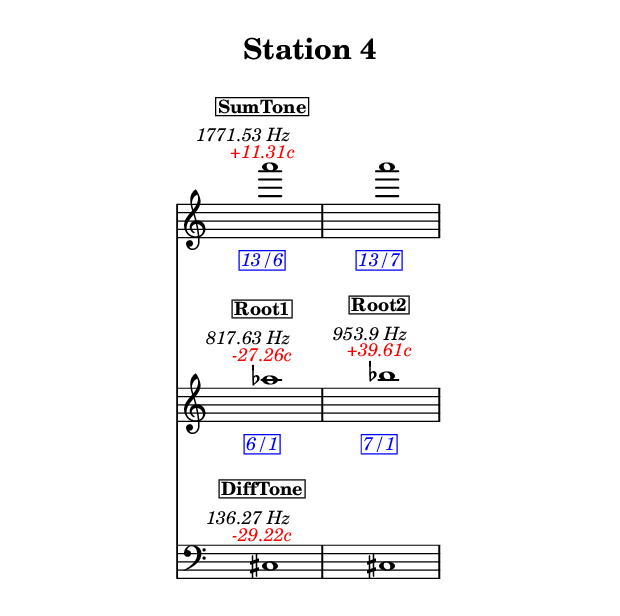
\version "2.20.0"
\language "english"

#(set-default-paper-size "a6" 'portrait)
#(set-global-staff-size 16)

\header {
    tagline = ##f
    title = \markup {
        \pad-around
            #3
            "Station 4"
        }
}

\layout {
    indent = #25
}

\paper {
    systems-per-page = 1
}

\score {
    \new Score
    <<
        \new Staff
        \with
        {
            \remove Time_signature_engraver
        }
        {
            \clef "treble"
            a'''1
            - \tweak color #red
            ^ \markup {
                \halign
                    #0
                    \italic
                        {
                            +11.31c
                        }
                }
            ^ \markup {
                \halign
                    #1
                    \italic
                        {
                            1771.53
                            Hz
                        }
                }
            ^ \markup {
                \pad-around
                    #1
                    \box
                        \vcenter
                            \halign
                                #0
                                \bold
                                    {
                                        SumTone
                                    }
                }
            - \tweak color #blue
            _ \markup {
                \pad-around
                    #1
                    \box
                        \halign
                            #0
                            \italic
                                {
                                    13/6
                                }
                }
            \override Score.NonMusicalPaperColumn.padding = #5
            \clef "treble"
            a'''1
            - \tweak color #blue
            _ \markup {
                \pad-around
                    #1
                    \box
                        \halign
                            #0
                            \italic
                                {
                                    13/7
                                }
                }
        }
        \new Staff
        \with
        {
            \remove Time_signature_engraver
        }
        {
            \clef "treble"
            af''1
            - \tweak color #red
            ^ \markup {
                \halign
                    #0
                    \italic
                        {
                            -27.26c
                        }
                }
            ^ \markup {
                \halign
                    #1
                    \italic
                        {
                            817.63
                            Hz
                        }
                }
            ^ \markup {
                \pad-around
                    #1
                    \box
                        \vcenter
                            \halign
                                #0
                                \bold
                                    {
                                        Root1
                                    }
                }
            - \tweak color #blue
            _ \markup {
                \pad-around
                    #1
                    \box
                        \halign
                            #0
                            \italic
                                {
                                    6/1
                                }
                }
            \clef "treble"
            bf''1
            - \tweak color #red
            ^ \markup {
                \halign
                    #0
                    \italic
                        {
                            +39.61c
                        }
                }
            ^ \markup {
                \halign
                    #1
                    \italic
                        {
                            953.9
                            Hz
                        }
                }
            ^ \markup {
                \pad-around
                    #1
                    \box
                        \vcenter
                            \halign
                                #0
                                \bold
                                    {
                                        Root2
                                    }
                }
            - \tweak color #blue
            _ \markup {
                \pad-around
                    #1
                    \box
                        \halign
                            #0
                            \italic
                                {
                                    7/1
                                }
                }
        }
        \new Staff
        \with
        {
            \remove Time_signature_engraver
        }
        {
            \clef "bass"
            cs1
            - \tweak color #red
            ^ \markup {
                \halign
                    #0
                    \italic
                        {
                            -29.22c
                        }
                }
            ^ \markup {
                \halign
                    #1
                    \italic
                        {
                            136.27
                            Hz
                        }
                }
            ^ \markup {
                \pad-around
                    #1
                    \box
                        \vcenter
                            \halign
                                #0
                                \bold
                                    {
                                        DiffTone
                                    }
                }
            \clef "bass"
            cs1
        }
    >>
}